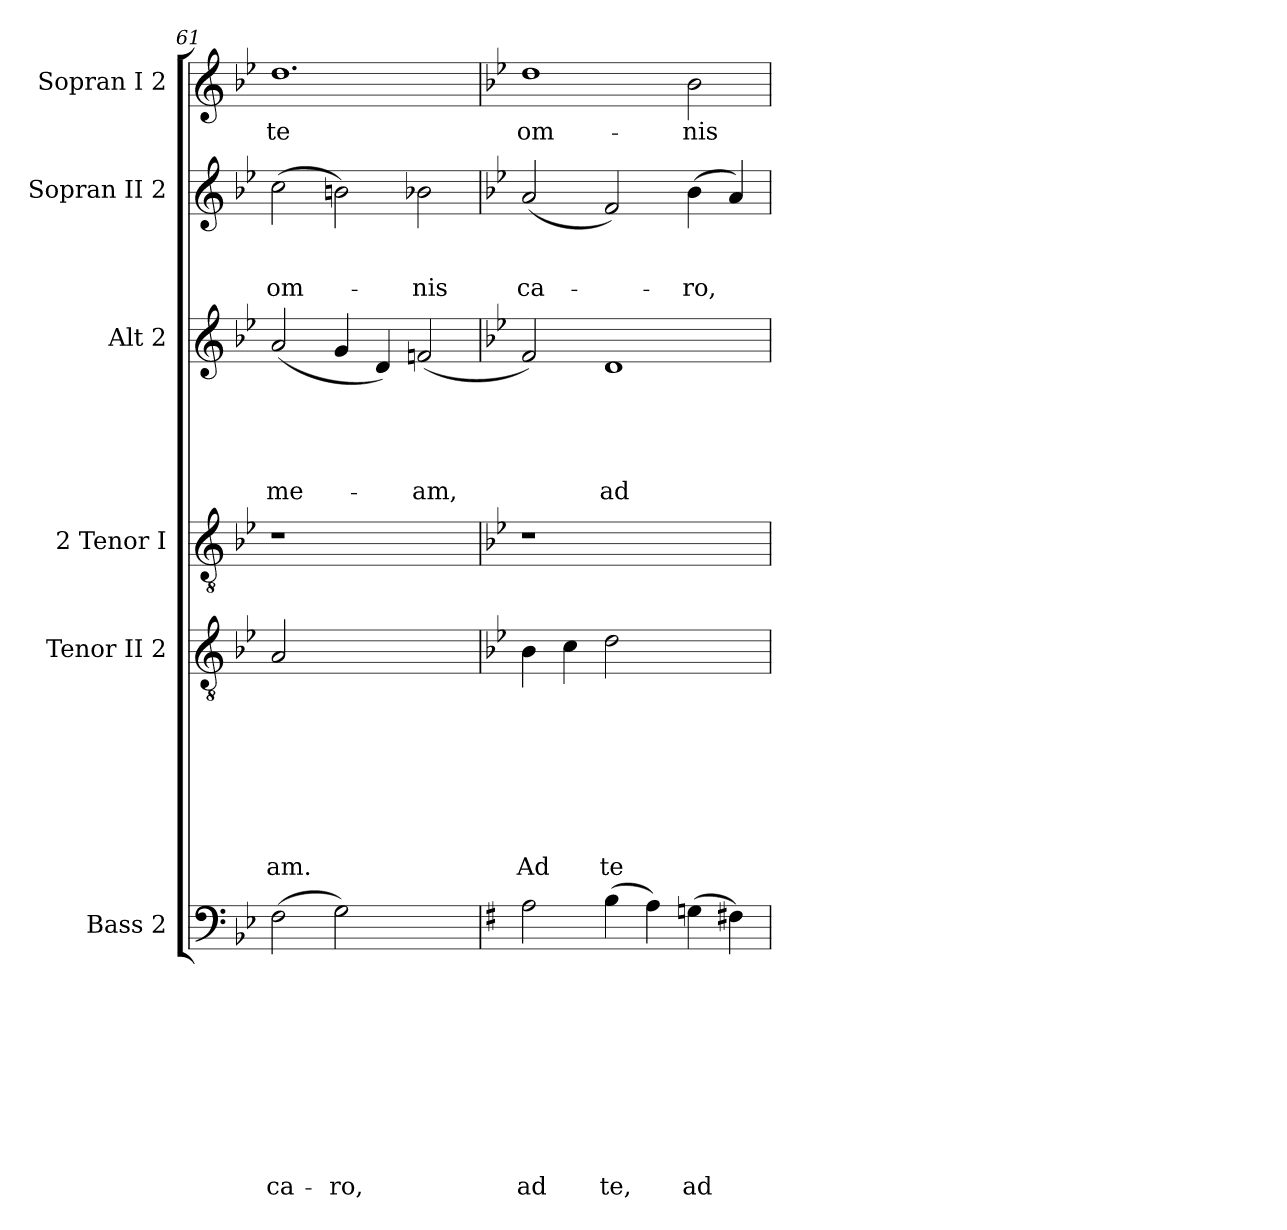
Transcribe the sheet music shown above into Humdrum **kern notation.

**kern	**text	**text	**text	**text	**text	**text	**text	**text	**text	**text	**kern	**text	**text	**text	**text	**text	**text	**text	**text	**kern	**kern	**text	**text	**text	**text	**text	**kern	**text	**text	**text	**kern	**text
*part6	*part6	*part6	*part6	*part6	*part6	*part6	*part6	*part6	*part6	*part6	*part5	*part5	*part5	*part5	*part5	*part5	*part5	*part5	*part5	*part4	*part3	*part3	*part3	*part3	*part3	*part3	*part2	*part2	*part2	*part2	*part1	*part1
*staff6	*staff6	*staff6	*staff6	*staff6	*staff6	*staff6	*staff6	*staff6	*staff6	*staff6	*staff5	*staff5	*staff5	*staff5	*staff5	*staff5	*staff5	*staff5	*staff5	*staff4	*staff3	*staff3	*staff3	*staff3	*staff3	*staff3	*staff2	*staff2	*staff2	*staff2	*staff1	*staff1
*I"Bass 2	*	*	*	*	*	*	*	*	*	*	*I"Tenor II 2	*	*	*	*	*	*	*	*	*I"2 Tenor I	*I"Alt 2	*	*	*	*	*	*I"Sopran II 2	*	*	*	*I"Sopran I 2	*
*clefF4	*	*	*	*	*	*	*	*	*	*	*clefGv2	*	*	*	*	*	*	*	*	*clefGv2	*clefG2	*	*	*	*	*	*clefG2	*	*	*	*clefG2	*
*k[b-e-]	*	*	*	*	*	*	*	*	*	*	*k[b-e-]	*	*	*	*	*	*	*	*	*k[b-e-]	*k[b-e-]	*	*	*	*	*	*k[b-e-]	*	*	*	*k[b-e-]	*
*B-:	*	*	*	*	*	*	*	*	*	*	*B-:	*	*	*	*	*	*	*	*	*B-:	*B-:	*	*	*	*	*	*B-:	*	*	*	*B-:	*
=61	=61	=61	=61	=61	=61	=61	=61	=61	=61	=61	=61	=61	=61	=61	=61	=61	=61	=61	=61	=61	=61	=61	=61	=61	=61	=61	=61	=61	=61	=61	=61	=61
!	!	!	!	!	!	!	!	!	!	!LO:LY:b	!	!	!	!	!	!	!	!	!LO:LY:b	!	!	!	!	!	!	!LO:LY:b	!	!	!	!LO:LY:b	!	!LO:LY:b
(>2F\	.	.	.	.	.	.	.	.	.	ca-	2A/	.	.	.	.	.	.	.	-am.	1r	(<2a/	.	.	.	.	me-	(>2cc\	.	.	om-	1.dd	te
!	!	!	!	!	!	!	!	!	!	!LO:LY:b	!	!	!	!	!	!	!	!	!	!	!	!	!	!	!	!	!	!	!	!	!	!
2G\)	.	.	.	.	.	.	.	.	.	-ro,	1ryy	.	.	.	.	.	.	.	.	.	4g/	.	.	.	.	.	2bn\)	.	.	.	.	.
.	.	.	.	.	.	.	.	.	.	.	.	.	.	.	.	.	.	.	.	.	4d/)	.	.	.	.	.	.	.	.	.	.	.
!	!	!	!	!	!	!	!	!	!	!	!	!	!	!	!	!	!	!	!	!	!	!	!	!	!	!LO:LY:b	!	!	!	!LO:LY:b	!	!
2ryy	.	.	.	.	.	.	.	.	.	.	.	.	.	.	.	.	.	.	.	2ryy	(<2fn/	.	.	.	.	-am,	2b-X\	.	.	-nis	.	.
=62	=62	=62	=62	=62	=62	=62	=62	=62	=62	=62	=62	=62	=62	=62	=62	=62	=62	=62	=62	=62	=62	=62	=62	=62	=62	=62	=62	=62	=62	=62	=62	=62
*k[f#]	*	*	*	*	*	*	*	*	*	*	*	*	*	*	*	*	*	*	*	*	*	*	*	*	*	*	*	*	*	*	*	*
*G:	*	*	*	*	*	*	*	*	*	*	*	*	*	*	*	*	*	*	*	*	*	*	*	*	*	*	*	*	*	*	*	*
!	!	!	!	!	!	!	!	!	!	!LO:LY:b	!	!	!	!	!	!	!	!	!LO:LY:b	!	!	!	!	!	!	!	!	!	!	!LO:LY:b	!	!LO:LY:b
2A\	.	.	.	.	.	.	.	.	.	ad	4B-\	.	.	.	.	.	.	.	Ad	1r	2f/)	.	.	.	.	.	(<2a/	.	.	ca-	1dd	om-
.	.	.	.	.	.	.	.	.	.	.	4c\	.	.	.	.	.	.	.	.	.	.	.	.	.	.	.	.	.	.	.	.	.
!	!	!	!	!	!	!	!	!	!	!LO:LY:b	!	!	!	!	!	!	!	!	!LO:LY:b	!	!	!	!	!	!	!LO:LY:b	!	!	!	!	!	!
(>4B\	.	.	.	.	.	.	.	.	.	te,	2d\	.	.	.	.	.	.	.	te	.	1d	.	.	.	.	ad	2f/)	.	.	.	.	.
4A\)	.	.	.	.	.	.	.	.	.	.	.	.	.	.	.	.	.	.	.	.	.	.	.	.	.	.	.	.	.	.	.	.
!	!	!	!	!	!	!	!	!	!	!LO:LY:b	!	!	!	!	!	!	!	!	!	!	!	!	!	!	!	!	!	!	!	!LO:LY:b	!	!LO:LY:b
(>4Gn\	.	.	.	.	.	.	.	.	.	ad	2ryy	.	.	.	.	.	.	.	.	2ryy	.	.	.	.	.	.	(>4b-\	.	.	-ro,	2b-\	-nis
4F#X\)	.	.	.	.	.	.	.	.	.	.	.	.	.	.	.	.	.	.	.	.	.	.	.	.	.	.	4a/)	.	.	.	.	.
=	=	=	=	=	=	=	=	=	=	=	=	=	=	=	=	=	=	=	=	=	=	=	=	=	=	=	=	=	=	=	=	=
*-	*-	*-	*-	*-	*-	*-	*-	*-	*-	*-	*-	*-	*-	*-	*-	*-	*-	*-	*-	*-	*-	*-	*-	*-	*-	*-	*-	*-	*-	*-	*-	*-
